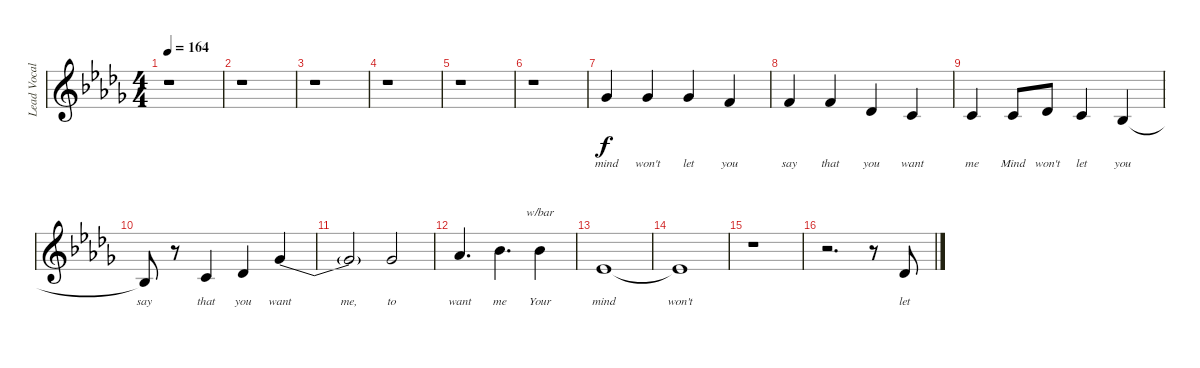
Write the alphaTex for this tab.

\track ("Lead Vocals" "Lead Vocal") {instrument lead6voice}
\staff {score}
\tuning (Eb4 Bb3 Gb3 Db3 Ab2 Db2) {hide}
\ts (4 4)
\tempo 164
\clef g2
\ks db
r.1{dy f} |
r.1 |
r.1 |
r.1 |
r.1 |
r.1 |
8.2.4{lyrics (0 "mind") lyrics (1 "") lyrics (2 "") lyrics (3 "") lyrics (4 "")} 8.2.4{lyrics (0 "won't") lyrics (1 "") lyrics (2 "") lyrics (3 "") lyrics (4 "")} 8.2.4{lyrics (0 "let") lyrics (1 "") lyrics (2 "") lyrics (3 "") lyrics (4 "")} 7.2.4{lyrics (0 "you") lyrics (1 "") lyrics (2 "") lyrics (3 "") lyrics (4 "")} |
7.2.4{lyrics (0 "say") lyrics (1 "") lyrics (2 "") lyrics (3 "") lyrics (4 "")} 7.2.4{lyrics (0 "that") lyrics (1 "") lyrics (2 "") lyrics (3 "") lyrics (4 "")} 7.3.4{lyrics (0 "you") lyrics (1 "") lyrics (2 "") lyrics (3 "") lyrics (4 "")} 6.3.4{lyrics (0 "want") lyrics (1 "") lyrics (2 "") lyrics (3 "") lyrics (4 "")} |
6.3.4{lyrics (0 "me") lyrics (1 "") lyrics (2 "") lyrics (3 "") lyrics (4 "")} 6.3.8{lyrics (0 "Mind") lyrics (1 "") lyrics (2 "") lyrics (3 "") lyrics (4 "")} 7.3.8{lyrics (0 "won't") lyrics (1 "") lyrics (2 "") lyrics (3 "") lyrics (4 "")} 6.3.4{lyrics (0 "let") lyrics (1 "") lyrics (2 "") lyrics (3 "") lyrics (4 "")} 9.4.4{lyrics (0 "you") lyrics (1 "") lyrics (2 "") lyrics (3 "") lyrics (4 "")} |
9.4{t}.8{lyrics (0 "say") lyrics (1 "") lyrics (2 "") lyrics (3 "") lyrics (4 "")} r.8 6.3.4{lyrics (0 "that") lyrics (1 "") lyrics (2 "") lyrics (3 "") lyrics (4 "")} 7.3.4{lyrics (0 "you") lyrics (1 "") lyrics (2 "") lyrics (3 "") lyrics (4 "")} 7.2{be (custom 0 2 15 2 20 0 25 2 60 2)}.4{lyrics (0 "want") lyrics (1 "") lyrics (2 "") lyrics (3 "") lyrics (4 "")} |
7.2{t}.2{lyrics (0 "me,") lyrics (1 "") lyrics (2 "") lyrics (3 "") lyrics (4 "")} 8.2.2{lyrics (0 "to") lyrics (1 "") lyrics (2 "") lyrics (3 "") lyrics (4 "")} |
5.1.4{d lyrics (0 "want") lyrics (1 "") lyrics (2 "") lyrics (3 "") lyrics (4 "")} 7.1.4{d lyrics (0 "me") lyrics (1 "") lyrics (2 "") lyrics (3 "") lyrics (4 "")} 5.2.4{tbe (custom default 0 14 10 14 20 0 60 0) lyrics (0 "Your") lyrics (1 "") lyrics (2 "") lyrics (3 "") lyrics (4 "")} |
5.2{t}.1{lyrics (0 "mind") lyrics (1 "") lyrics (2 "") lyrics (3 "") lyrics (4 "")} |
5.2{t}.1{lyrics (0 "won't") lyrics (1 "") lyrics (2 "") lyrics (3 "") lyrics (4 "")} |
r.1 |
r.2{d} r.8 7.3.8{lyrics (0 "let") lyrics (1 "") lyrics (2 "") lyrics (3 "") lyrics (4 "")}
